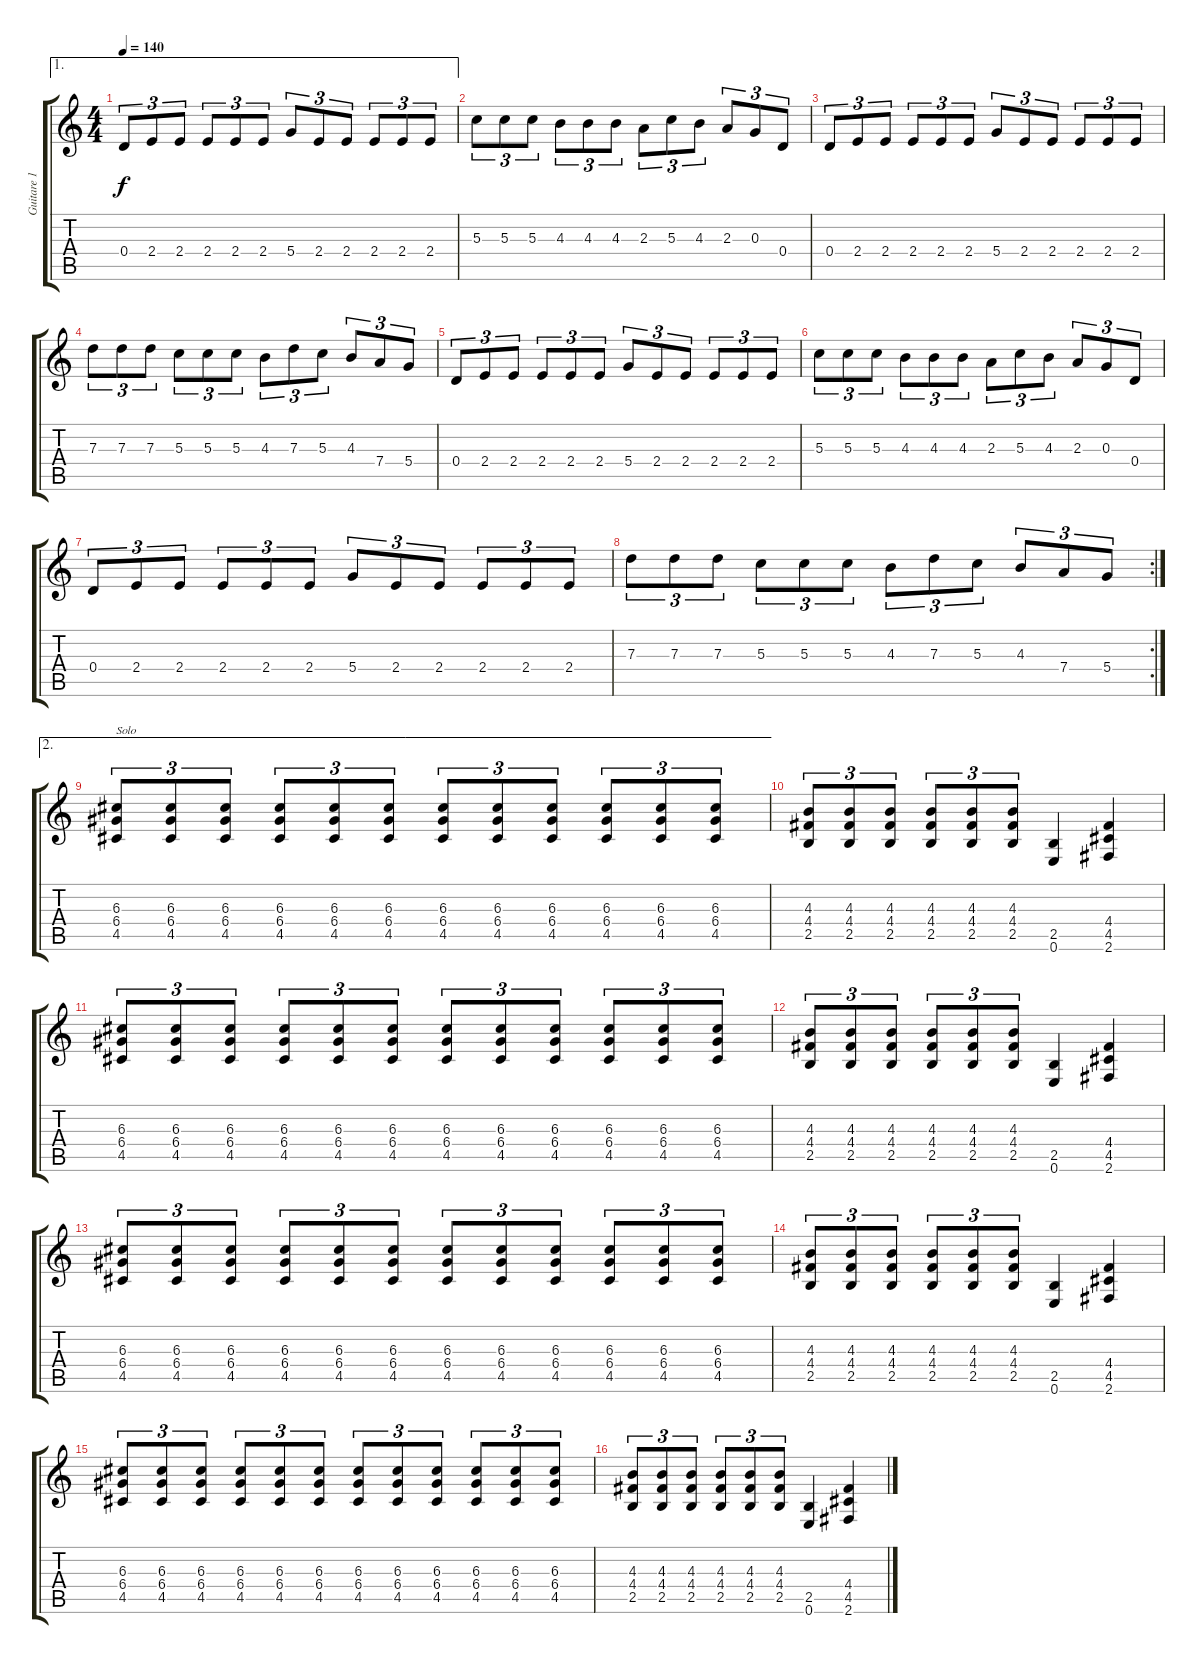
\track ("Guitare 1" "Guitare 1") {instrument distortionguitar}
\staff {score tabs}
\tuning (E4 B3 G3 D3 A2 E2) {hide}
\ae 1
\ts (4 4)
\tempo 140
\clef g2
\ks c
0.4.8{tu (3 2) dy f} 2.4.8{tu (3 2)} 2.4.8{tu (3 2)} 2.4.8{tu (3 2)} 2.4.8{tu (3 2)} 2.4.8{tu (3 2)} 5.4.8{tu (3 2)} 2.4.8{tu (3 2)} 2.4.8{tu (3 2)} 2.4.8{tu (3 2)} 2.4.8{tu (3 2)} 2.4.8{tu (3 2)} |
5.3.8{tu (3 2)} 5.3.8{tu (3 2)} 5.3.8{tu (3 2)} 4.3.8{tu (3 2)} 4.3.8{tu (3 2)} 4.3.8{tu (3 2)} 2.3.8{tu (3 2)} 5.3.8{tu (3 2)} 4.3.8{tu (3 2)} 2.3.8{tu (3 2)} 0.3.8{tu (3 2)} 0.4.8{tu (3 2)} |
0.4.8{tu (3 2)} 2.4.8{tu (3 2)} 2.4.8{tu (3 2)} 2.4.8{tu (3 2)} 2.4.8{tu (3 2)} 2.4.8{tu (3 2)} 5.4.8{tu (3 2)} 2.4.8{tu (3 2)} 2.4.8{tu (3 2)} 2.4.8{tu (3 2)} 2.4.8{tu (3 2)} 2.4.8{tu (3 2)} |
7.3.8{tu (3 2)} 7.3.8{tu (3 2)} 7.3.8{tu (3 2)} 5.3.8{tu (3 2)} 5.3.8{tu (3 2)} 5.3.8{tu (3 2)} 4.3.8{tu (3 2)} 7.3.8{tu (3 2)} 5.3.8{tu (3 2)} 4.3.8{tu (3 2)} 7.4.8{tu (3 2)} 5.4.8{tu (3 2)} |
0.4.8{tu (3 2)} 2.4.8{tu (3 2)} 2.4.8{tu (3 2)} 2.4.8{tu (3 2)} 2.4.8{tu (3 2)} 2.4.8{tu (3 2)} 5.4.8{tu (3 2)} 2.4.8{tu (3 2)} 2.4.8{tu (3 2)} 2.4.8{tu (3 2)} 2.4.8{tu (3 2)} 2.4.8{tu (3 2)} |
5.3.8{tu (3 2)} 5.3.8{tu (3 2)} 5.3.8{tu (3 2)} 4.3.8{tu (3 2)} 4.3.8{tu (3 2)} 4.3.8{tu (3 2)} 2.3.8{tu (3 2)} 5.3.8{tu (3 2)} 4.3.8{tu (3 2)} 2.3.8{tu (3 2)} 0.3.8{tu (3 2)} 0.4.8{tu (3 2)} |
0.4.8{tu (3 2)} 2.4.8{tu (3 2)} 2.4.8{tu (3 2)} 2.4.8{tu (3 2)} 2.4.8{tu (3 2)} 2.4.8{tu (3 2)} 5.4.8{tu (3 2)} 2.4.8{tu (3 2)} 2.4.8{tu (3 2)} 2.4.8{tu (3 2)} 2.4.8{tu (3 2)} 2.4.8{tu (3 2)} |
\rc 2
7.3.8{tu (3 2)} 7.3.8{tu (3 2)} 7.3.8{tu (3 2)} 5.3.8{tu (3 2)} 5.3.8{tu (3 2)} 5.3.8{tu (3 2)} 4.3.8{tu (3 2)} 7.3.8{tu (3 2)} 5.3.8{tu (3 2)} 4.3.8{tu (3 2)} 7.4.8{tu (3 2)} 5.4.8{tu (3 2)} |
\ae 2
(6.3 6.4 4.5).8{tu (3 2) txt "Solo"} (6.3 6.4 4.5).8{tu (3 2)} (6.3 6.4 4.5).8{tu (3 2)} (6.3 6.4 4.5).8{tu (3 2)} (6.3 6.4 4.5).8{tu (3 2)} (6.3 6.4 4.5).8{tu (3 2)} (6.3 6.4 4.5).8{tu (3 2)} (6.3 6.4 4.5).8{tu (3 2)} (6.3 6.4 4.5).8{tu (3 2)} (6.3 6.4 4.5).8{tu (3 2)} (6.3 6.4 4.5).8{tu (3 2)} (6.3 6.4 4.5).8{tu (3 2)} |
(4.3 4.4 2.5).8{tu (3 2)} (4.3 4.4 2.5).8{tu (3 2)} (4.3 4.4 2.5).8{tu (3 2)} (4.3 4.4 2.5).8{tu (3 2)} (4.3 4.4 2.5).8{tu (3 2)} (4.3 4.4 2.5).8{tu (3 2)} (2.5 0.6).4 (4.4 4.5 2.6).4 |
(6.3 6.4 4.5).8{tu (3 2)} (6.3 6.4 4.5).8{tu (3 2)} (6.3 6.4 4.5).8{tu (3 2)} (6.3 6.4 4.5).8{tu (3 2)} (6.3 6.4 4.5).8{tu (3 2)} (6.3 6.4 4.5).8{tu (3 2)} (6.3 6.4 4.5).8{tu (3 2)} (6.3 6.4 4.5).8{tu (3 2)} (6.3 6.4 4.5).8{tu (3 2)} (6.3 6.4 4.5).8{tu (3 2)} (6.3 6.4 4.5).8{tu (3 2)} (6.3 6.4 4.5).8{tu (3 2)} |
(4.3 4.4 2.5).8{tu (3 2)} (4.3 4.4 2.5).8{tu (3 2)} (4.3 4.4 2.5).8{tu (3 2)} (4.3 4.4 2.5).8{tu (3 2)} (4.3 4.4 2.5).8{tu (3 2)} (4.3 4.4 2.5).8{tu (3 2)} (2.5 0.6).4 (4.4 4.5 2.6).4 |
(6.3 6.4 4.5).8{tu (3 2)} (6.3 6.4 4.5).8{tu (3 2)} (6.3 6.4 4.5).8{tu (3 2)} (6.3 6.4 4.5).8{tu (3 2)} (6.3 6.4 4.5).8{tu (3 2)} (6.3 6.4 4.5).8{tu (3 2)} (6.3 6.4 4.5).8{tu (3 2)} (6.3 6.4 4.5).8{tu (3 2)} (6.3 6.4 4.5).8{tu (3 2)} (6.3 6.4 4.5).8{tu (3 2)} (6.3 6.4 4.5).8{tu (3 2)} (6.3 6.4 4.5).8{tu (3 2)} |
(4.3 4.4 2.5).8{tu (3 2)} (4.3 4.4 2.5).8{tu (3 2)} (4.3 4.4 2.5).8{tu (3 2)} (4.3 4.4 2.5).8{tu (3 2)} (4.3 4.4 2.5).8{tu (3 2)} (4.3 4.4 2.5).8{tu (3 2)} (2.5 0.6).4 (4.4 4.5 2.6).4 |
(6.3 6.4 4.5).8{tu (3 2)} (6.3 6.4 4.5).8{tu (3 2)} (6.3 6.4 4.5).8{tu (3 2)} (6.3 6.4 4.5).8{tu (3 2)} (6.3 6.4 4.5).8{tu (3 2)} (6.3 6.4 4.5).8{tu (3 2)} (6.3 6.4 4.5).8{tu (3 2)} (6.3 6.4 4.5).8{tu (3 2)} (6.3 6.4 4.5).8{tu (3 2)} (6.3 6.4 4.5).8{tu (3 2)} (6.3 6.4 4.5).8{tu (3 2)} (6.3 6.4 4.5).8{tu (3 2)} |
(4.3 4.4 2.5).8{tu (3 2)} (4.3 4.4 2.5).8{tu (3 2)} (4.3 4.4 2.5).8{tu (3 2)} (4.3 4.4 2.5).8{tu (3 2)} (4.3 4.4 2.5).8{tu (3 2)} (4.3 4.4 2.5).8{tu (3 2)} (2.5 0.6).4 (4.4 4.5 2.6).4
